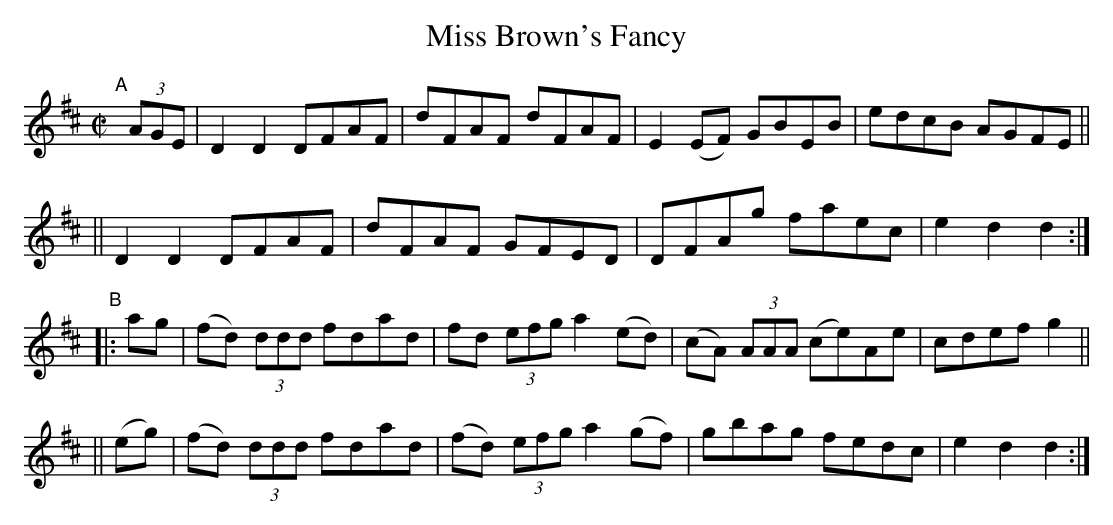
X:1
T: Miss Brown's Fancy
M: C|
L: 1/8
K: D
"^A"[|] (3AGE \
|  D2D2 DFAF | dFAF dFAF | E2(EF) GBEB | edcB AGFE ||
|| D2D2 DFAF | dFAF GFED | DFAg   faec | e2d2 d2 :|
"^B"\
|: ag  | (fd) (3ddd fdad |  fd  (3efg a2(ed) | (cA) (3AAA (ce)Ae | cdef g2 ||
||(eg) | (fd) (3ddd fdad | (fd) (3efg a2(gf) | gbag fedc | e2d2 d2 :|
